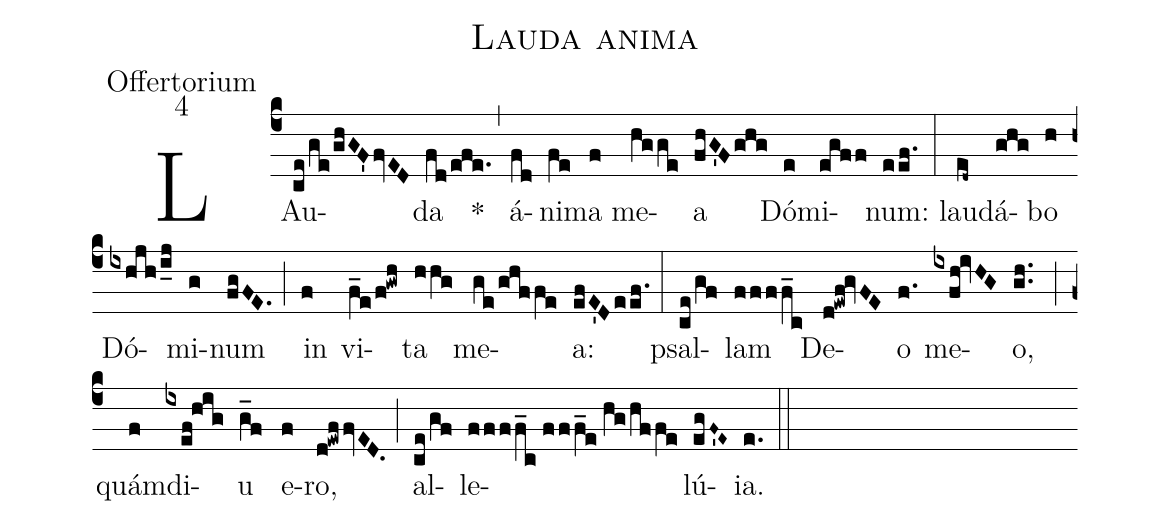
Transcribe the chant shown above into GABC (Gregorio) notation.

name:Lauda anima;
office-part:Offertorium;
mode:4;
%%
(c4) LAu(ce/ge/ghGF'/fvED)da(fd/efe.) *(,) á(fd)ni(fe)ma(f) me(hgge)a(fhG'F/ghg) Dó(e)mi(egff)num:(eef.) (:) lau(ed~)dá(ghg)bo(h) Dó(ixhjh/i_j)mi(g)num(fgFE.) (;) in(f) vi(f_e/f!gwh)ta(hhg) me(ge/ghffe)a:(efE'D/eef.) (:) psal(ce/gf)lam(ffff_c) De(d!ewf!gvFE)o(f.) me(ixfh!ivHG)o,(gh..) (;) quám(f)di(ixef!hig)u(g_f) e(f)ro,(d!ewf/fvED.) (;) al(ce/gf)le(ffff_c//fff_e//hg/hffe)lú(egF~'E~)ia.(e.) (::)
